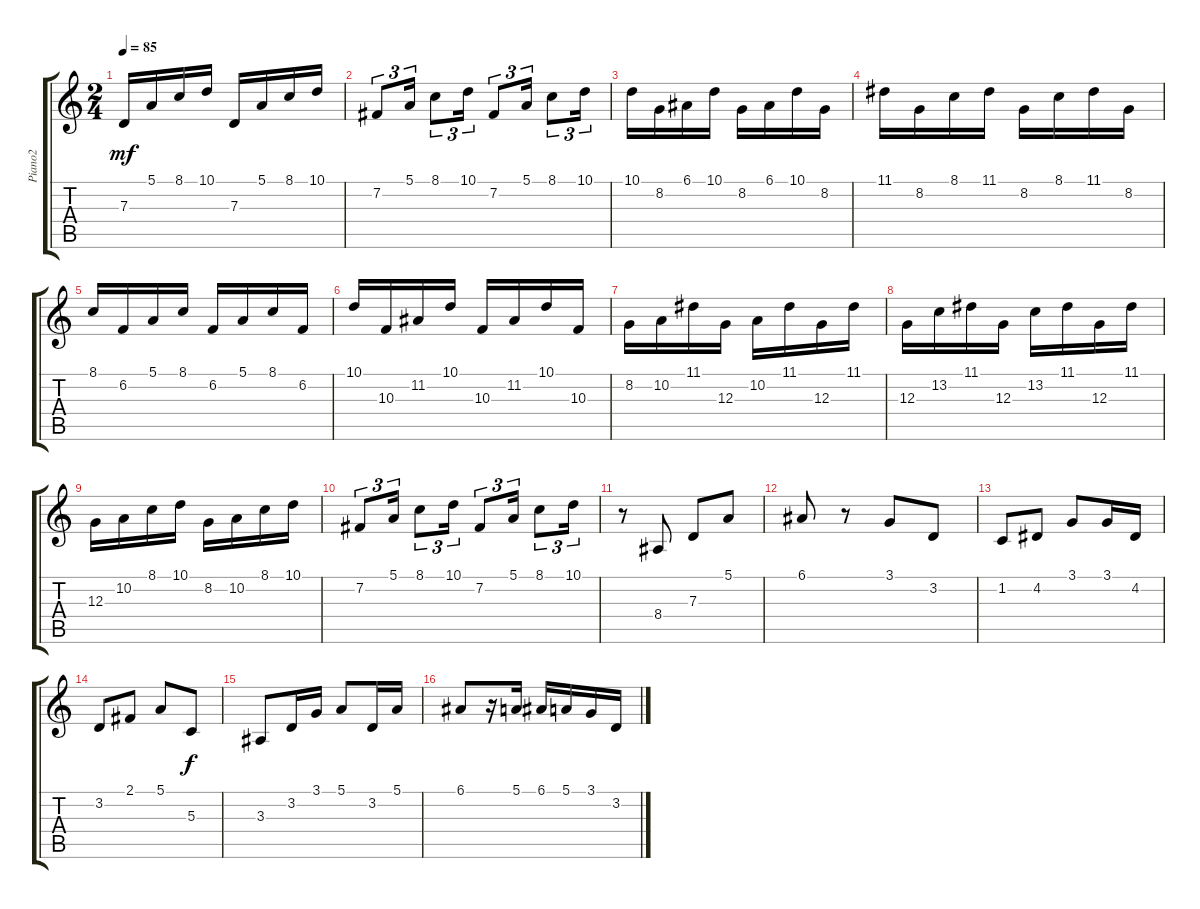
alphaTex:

\track ("Piano2" "Piano2") {instrument electricgrandpiano}
\staff {score tabs}
\tuning (E4 B3 G3 D3 A2 E2) {hide}
\ts (2 4)
\tempo 85
\clef g2
\ks c
7.3.16{dy mf} 5.1.16 8.1.16 10.1.16 7.3.16 5.1.16 8.1.16 10.1.16 |
7.2.8{tu (3 2)} 5.1.16{tu (3 2)} 8.1.8{tu (3 2)} 10.1.16{tu (3 2)} 7.2.8{tu (3 2)} 5.1.16{tu (3 2)} 8.1.8{tu (3 2)} 10.1.16{tu (3 2)} |
10.1.16 8.2.16 6.1.16 10.1.16 8.2.16 6.1.16 10.1.16 8.2.16 |
11.1.16 8.2.16 8.1.16 11.1.16 8.2.16 8.1.16 11.1.16 8.2.16 |
8.1.16 6.2.16 5.1.16 8.1.16 6.2.16 5.1.16 8.1.16 6.2.16 |
10.1.16 10.3.16 11.2.16 10.1.16 10.3.16 11.2.16 10.1.16 10.3.16 |
8.2.16 10.2.16 11.1.16 12.3.16 10.2.16 11.1.16 12.3.16 11.1.16 |
12.3.16 13.2.16 11.1.16 12.3.16 13.2.16 11.1.16 12.3.16 11.1.16 |
12.3.16 10.2.16 8.1.16 10.1.16 8.2.16 10.2.16 8.1.16 10.1.16 |
7.2.8{tu (3 2)} 5.1.16{tu (3 2)} 8.1.8{tu (3 2)} 10.1.16{tu (3 2)} 7.2.8{tu (3 2)} 5.1.16{tu (3 2)} 8.1.8{tu (3 2)} 10.1.16{tu (3 2)} |
r.8 8.4.8 7.3.8 5.1.8 |
6.1.8 r.8 3.1.8 3.2.8 |
1.2.8 4.2.8 3.1.8 3.1.16 4.2.16 |
3.2.8 2.1.8 5.1.8 5.3.8{dy f} |
3.3.8 3.2.16 3.1.16 5.1.8 3.2.16 5.1.16 |
6.1.8 r.16 5.1.16 6.1.16 5.1.16 3.1.16 3.2.16
